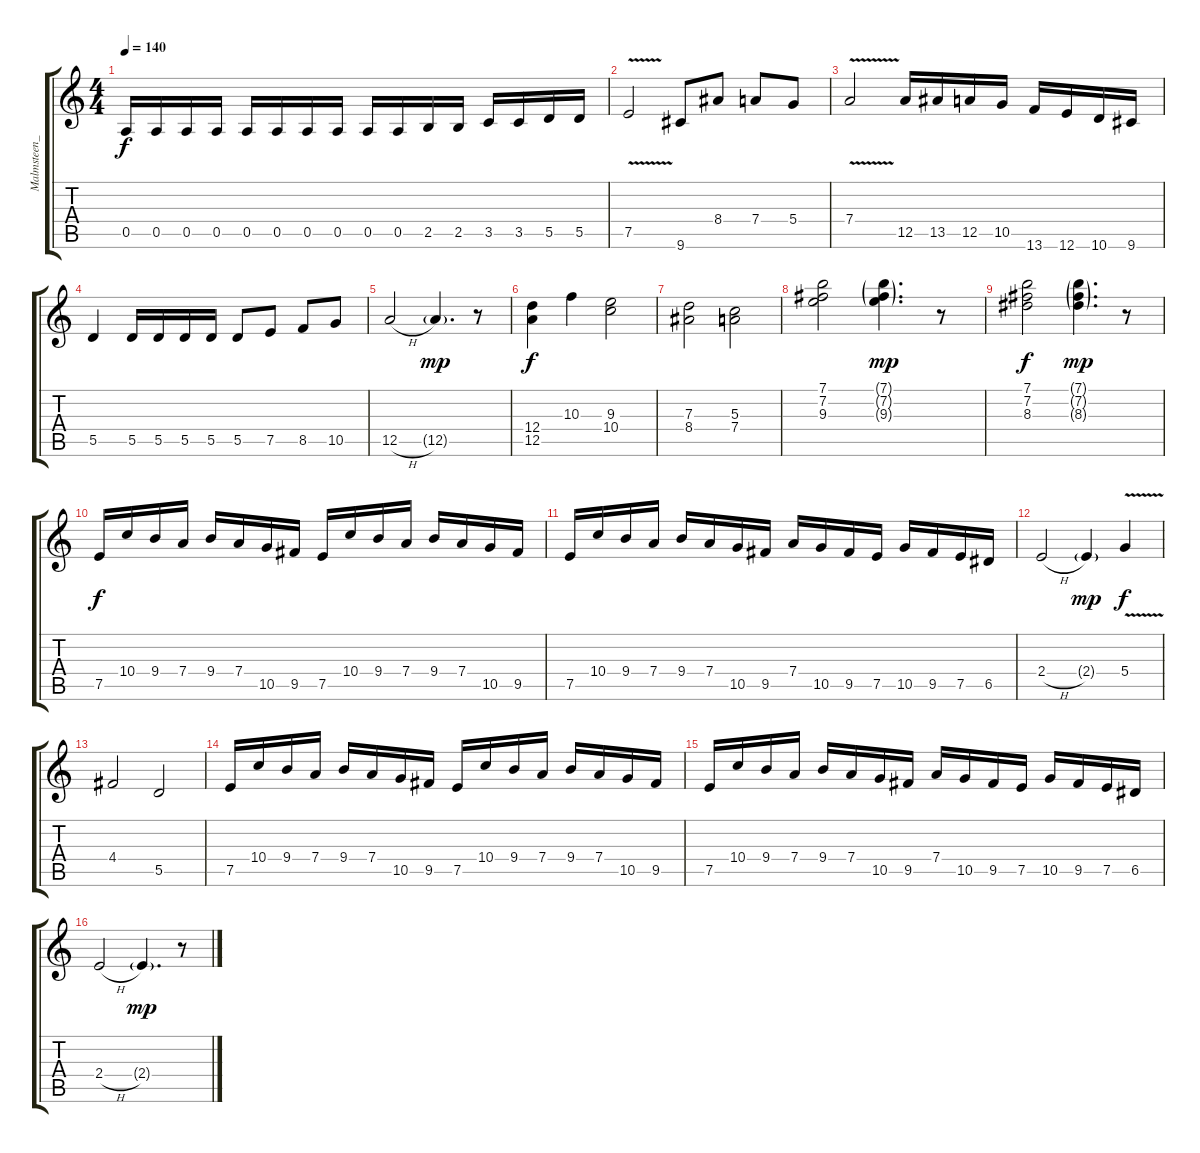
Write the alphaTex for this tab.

\track ("Malmsteen_3 (overdriven)" "Malmsteen_") {instrument overdrivenguitar}
\staff {score tabs}
\tuning (E4 B3 G3 D3 A2 E2) {hide}
\ts (4 4)
\tempo 140
\clef g2
\ks c
0.5.16{dy f} 0.5.16 0.5.16 0.5.16 0.5.16 0.5.16 0.5.16 0.5.16 0.5.16 0.5.16 2.5.16 2.5.16 3.5.16 3.5.16 5.5.16 5.5.16 |
7.5{v}.2 9.6.8 8.4.8 7.4.8 5.4.8 |
7.4{v}.2 12.5.16 13.5.16 12.5.16 10.5.16 13.6.16 12.6.16 10.6.16 9.6.16 |
5.5.4 5.5.16 5.5.16 5.5.16 5.5.16 5.5.8 7.5.8 8.5.8 10.5.8 |
12.5{h}.2 12.5{g}.4{d dy mp} r.8 |
(12.4 12.5).4{dy f} 10.3.4 (9.3 10.4).2 |
(7.3 8.4).2 (5.3 7.4).2 |
(7.1 7.2 9.3).2 (7.1{g} 7.2{g} 9.3{g}).4{d dy mp} r.8 |
(7.1 7.2 8.3).2{dy f} (7.1{g} 7.2{g} 8.3{g}).4{d dy mp} r.8 |
7.5.16{dy f} 10.4.16 9.4.16 7.4.16 9.4.16 7.4.16 10.5.16 9.5.16 7.5.16 10.4.16 9.4.16 7.4.16 9.4.16 7.4.16 10.5.16 9.5.16 |
7.5.16 10.4.16 9.4.16 7.4.16 9.4.16 7.4.16 10.5.16 9.5.16 7.4.16 10.5.16 9.5.16 7.5.16 10.5.16 9.5.16 7.5.16 6.5.16 |
2.4{h}.2 2.4{g}.4{dy mp} 5.4{v}.4{dy f} |
4.4.2 5.5.2 |
7.5.16 10.4.16 9.4.16 7.4.16 9.4.16 7.4.16 10.5.16 9.5.16 7.5.16 10.4.16 9.4.16 7.4.16 9.4.16 7.4.16 10.5.16 9.5.16 |
7.5.16 10.4.16 9.4.16 7.4.16 9.4.16 7.4.16 10.5.16 9.5.16 7.4.16 10.5.16 9.5.16 7.5.16 10.5.16 9.5.16 7.5.16 6.5.16 |
2.4{h}.2 2.4{g}.4{d dy mp} r.8
